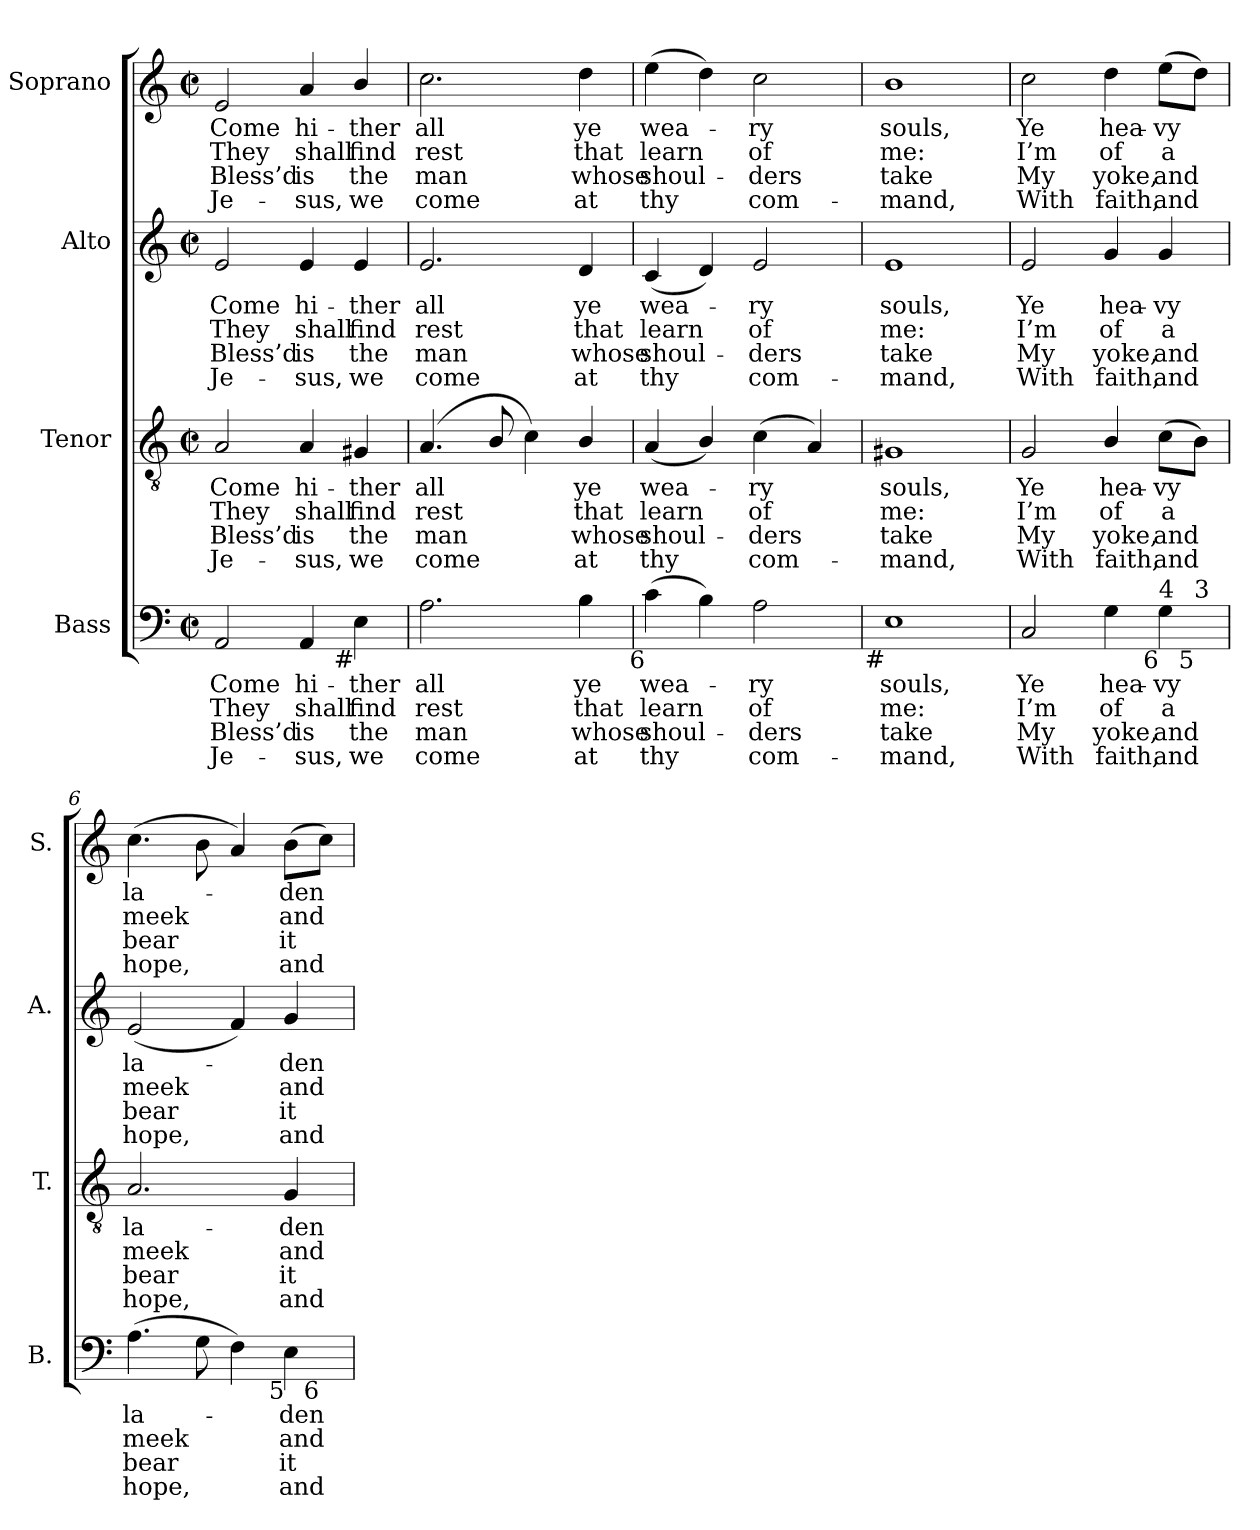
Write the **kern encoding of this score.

**kern	**text	**text	**text	**text	**kern	**text	**text	**text	**text	**kern	**text	**text	**text	**text	**kern	**text	**text	**text	**text
*part4	*part4	*part4	*part4	*part4	*part3	*part3	*part3	*part3	*part3	*part2	*part2	*part2	*part2	*part2	*part1	*part1	*part1	*part1	*part1
*staff4	*staff4	*staff4	*staff4	*staff4	*staff3	*staff3	*staff3	*staff3	*staff3	*staff2	*staff2	*staff2	*staff2	*staff2	*staff1	*staff1	*staff1	*staff1	*staff1
*I"Bass	*	*	*	*	*I"Tenor	*	*	*	*	*I"Alto	*	*	*	*	*I"Soprano	*	*	*	*
*I'B.	*	*	*	*	*I'T.	*	*	*	*	*I'A.	*	*	*	*	*I'S.	*	*	*	*
!!LO:PB:g=z
*clefF4	*	*	*	*	*clefGv2	*	*	*	*	*clefG2	*	*	*	*	*clefG2	*	*	*	*
*	*	*	*	*	*ITrd7c12	*	*	*	*	*	*	*	*	*	*	*	*	*	*
*k[]	*	*	*	*	*k[]	*	*	*	*	*k[]	*	*	*	*	*k[]	*	*	*	*
*a:	*	*	*	*	*a:	*	*	*	*	*a:	*	*	*	*	*a:	*	*	*	*
*M2/2	*	*	*	*	*M2/2	*	*	*	*	*M2/2	*	*	*	*	*M2/2	*	*	*	*
*met(c|)	*	*	*	*	*met(c|)	*	*	*	*	*met(c|)	*	*	*	*	*met(c|)	*	*	*	*
=1	=1	=1	=1	=1	=1	=1	=1	=1	=1	=1	=1	=1	=1	=1	=1	=1	=1	=1	=1
!	!LO:LY:b:color=#000000	!LO:LY:b:color=#000000	!LO:LY:b:color=#000000	!LO:LY:b:color=#000000	!	!	!	!	!	!	!	!	!	!	!	!	!	!	!
!	!	!	!	!	!	!LO:LY:b:color=#000000	!LO:LY:b:color=#000000	!LO:LY:b:color=#000000	!LO:LY:b:color=#000000	!	!	!	!	!	!	!	!	!	!
!	!	!	!	!	!	!	!	!	!	!	!LO:LY:b:color=#000000	!LO:LY:b:color=#000000	!LO:LY:b:color=#000000	!LO:LY:b:color=#000000	!	!	!	!	!
!	!	!	!	!	!	!	!	!	!	!	!	!	!	!	!	!LO:LY:b:color=#000000	!LO:LY:b:color=#000000	!LO:LY:b:color=#000000	!LO:LY:b:color=#000000
2AAi/	Come	They	Bless’d	Je-	2AAi/	Come	They	Bless’d	Je-	2ei/	Come	They	Bless’d	Je-	2ei/	Come	They	Bless’d	Je-
!	!LO:LY:b:color=#000000	!LO:LY:b:color=#000000	!LO:LY:b:color=#000000	!LO:LY:b:color=#000000	!	!	!	!	!	!	!	!	!	!	!	!	!	!	!
!	!	!	!	!	!	!LO:LY:b:color=#000000	!LO:LY:b:color=#000000	!LO:LY:b:color=#000000	!LO:LY:b:color=#000000	!	!	!	!	!	!	!	!	!	!
!	!	!	!	!	!	!	!	!	!	!	!LO:LY:b:color=#000000	!LO:LY:b:color=#000000	!LO:LY:b:color=#000000	!LO:LY:b:color=#000000	!	!	!	!	!
!	!	!	!	!	!	!	!	!	!	!	!	!	!	!	!	!LO:LY:b:color=#000000	!LO:LY:b:color=#000000	!LO:LY:b:color=#000000	!LO:LY:b:color=#000000
4AAi/	hi-	shall	-is	sus,	4AAi/	hi-	shall	-is	sus,	4ei/	hi-	shall	-is	sus,	4ai/	hi-	shall	-is	sus,
!	!LO:LY:b:color=#000000	!LO:LY:b:color=#000000	!LO:LY:b:color=#000000	!LO:LY:b:color=#000000	!	!	!	!	!	!	!	!	!	!	!	!	!	!	!
!	!	!	!	!	!	!LO:LY:b:color=#000000	!LO:LY:b:color=#000000	!LO:LY:b:color=#000000	!LO:LY:b:color=#000000	!	!	!	!	!	!	!	!	!	!
!	!	!	!	!	!	!	!	!	!	!	!LO:LY:b:color=#000000	!LO:LY:b:color=#000000	!LO:LY:b:color=#000000	!LO:LY:b:color=#000000	!	!	!	!	!
!LO:TX:b:rj:t=#	!	!	!	!	!	!	!	!	!	!	!	!	!	!	!	!	!	!	!
!	!	!	!	!	!	!	!	!	!	!	!	!	!	!	!	!LO:LY:b:color=#000000	!LO:LY:b:color=#000000	!LO:LY:b:color=#000000	!LO:LY:b:color=#000000
4Ei\	-ther	find	the	we	4GG#Xi/	-ther	find	the	we	4ei/	-ther	find	the	we	4bi/	-ther	find	the	we
=2	=2	=2	=2	=2	=2	=2	=2	=2	=2	=2	=2	=2	=2	=2	=2	=2	=2	=2	=2
!	!LO:LY:b:color=#000000	!LO:LY:b:color=#000000	!LO:LY:b:color=#000000	!LO:LY:b:color=#000000	!	!	!	!	!	!	!	!	!	!	!	!	!	!	!
!	!	!	!	!	!	!LO:LY:b:color=#000000	!LO:LY:b:color=#000000	!LO:LY:b:color=#000000	!LO:LY:b:color=#000000	!	!	!	!	!	!	!	!	!	!
!	!	!	!	!	!	!	!	!	!	!	!LO:LY:b:color=#000000	!LO:LY:b:color=#000000	!LO:LY:b:color=#000000	!LO:LY:b:color=#000000	!	!	!	!	!
!	!	!	!	!	!	!	!	!	!	!	!	!	!	!	!	!LO:LY:b:color=#000000	!LO:LY:b:color=#000000	!LO:LY:b:color=#000000	!LO:LY:b:color=#000000
2.Ai\	all	rest	man	come	(4.AAi/	all	rest	man	come	2.ei/	all	rest	man	come	2.cci\	all	rest	man	come
.	.	.	.	.	8BBi/	.	.	.	.	.	.	.	.	.	.	.	.	.	.
.	.	.	.	.	4Ci\)	.	.	.	.	.	.	.	.	.	.	.	.	.	.
!	!LO:LY:b:color=#000000	!LO:LY:b:color=#000000	!LO:LY:b:color=#000000	!LO:LY:b:color=#000000	!	!	!	!	!	!	!	!	!	!	!	!	!	!	!
!	!	!	!	!	!	!LO:LY:b:color=#000000	!LO:LY:b:color=#000000	!LO:LY:b:color=#000000	!LO:LY:b:color=#000000	!	!	!	!	!	!	!	!	!	!
!	!	!	!	!	!	!	!	!	!	!	!LO:LY:b:color=#000000	!LO:LY:b:color=#000000	!LO:LY:b:color=#000000	!LO:LY:b:color=#000000	!	!	!	!	!
!	!	!	!	!	!	!	!	!	!	!	!	!	!	!	!	!LO:LY:b:color=#000000	!LO:LY:b:color=#000000	!LO:LY:b:color=#000000	!LO:LY:b:color=#000000
4Bi\	ye	that	whose	at	4BBi/	ye	that	whose	at	4di/	ye	that	whose	at	4ddi\	ye	that	whose	at
=3	=3	=3	=3	=3	=3	=3	=3	=3	=3	=3	=3	=3	=3	=3	=3	=3	=3	=3	=3
!	!LO:LY:b:color=#000000	!LO:LY:b:color=#000000	!LO:LY:b:color=#000000	!LO:LY:b:color=#000000	!	!	!	!	!	!	!	!	!	!	!	!	!	!	!
!	!	!	!	!	!	!LO:LY:b:color=#000000	!LO:LY:b:color=#000000	!LO:LY:b:color=#000000	!LO:LY:b:color=#000000	!	!	!	!	!	!	!	!	!	!
!	!	!	!	!	!	!	!	!	!	!	!LO:LY:b:color=#000000	!LO:LY:b:color=#000000	!LO:LY:b:color=#000000	!LO:LY:b:color=#000000	!	!	!	!	!
!LO:TX:b:rj:t=6	!	!	!	!	!	!	!	!	!	!	!	!	!	!	!	!	!	!	!
!	!	!	!	!	!	!	!	!	!	!	!	!	!	!	!	!LO:LY:b:color=#000000	!LO:LY:b:color=#000000	!LO:LY:b:color=#000000	!LO:LY:b:color=#000000
(4ci\	wea-	learn	shoul-	-thy	(4AAi/	wea-	learn	shoul-	-thy	(4ci/	wea-	learn	shoul-	-thy	(4eei\	wea-	learn	shoul-	-thy
4Bi\)	.	.	.	.	4BBi/)	.	.	.	.	4di/)	.	.	.	.	4ddi\)	.	.	.	.
!	!LO:LY:b:color=#000000	!LO:LY:b:color=#000000	!LO:LY:b:color=#000000	!LO:LY:b:color=#000000	!	!	!	!	!	!	!	!	!	!	!	!	!	!	!
!	!	!	!	!	!	!LO:LY:b:color=#000000	!LO:LY:b:color=#000000	!LO:LY:b:color=#000000	!LO:LY:b:color=#000000	!	!	!	!	!	!	!	!	!	!
!	!	!	!	!	!	!	!	!	!	!	!LO:LY:b:color=#000000	!LO:LY:b:color=#000000	!LO:LY:b:color=#000000	!LO:LY:b:color=#000000	!	!	!	!	!
!	!	!	!	!	!	!	!	!	!	!	!	!	!	!	!	!LO:LY:b:color=#000000	!LO:LY:b:color=#000000	!LO:LY:b:color=#000000	!LO:LY:b:color=#000000
2Ai\	-ry	of	ders	com-	(4Ci\	-ry	of	ders	com-	2ei/	-ry	of	ders	com-	2cci\	-ry	of	ders	com-
.	.	.	.	.	4AAi/)	.	.	.	.	.	.	.	.	.	.	.	.	.	.
=4	=4	=4	=4	=4	=4	=4	=4	=4	=4	=4	=4	=4	=4	=4	=4	=4	=4	=4	=4
!	!LO:LY:b:color=#000000	!LO:LY:b:color=#000000	!LO:LY:b:color=#000000	!LO:LY:b:color=#000000	!	!	!	!	!	!	!	!	!	!	!	!	!	!	!
!	!	!	!	!	!	!LO:LY:b:color=#000000	!LO:LY:b:color=#000000	!LO:LY:b:color=#000000	!LO:LY:b:color=#000000	!	!	!	!	!	!	!	!	!	!
!	!	!	!	!	!	!	!	!	!	!	!LO:LY:b:color=#000000	!LO:LY:b:color=#000000	!LO:LY:b:color=#000000	!LO:LY:b:color=#000000	!	!	!	!	!
!LO:TX:b:rj:t=#	!	!	!	!	!	!	!	!	!	!	!	!	!	!	!	!	!	!	!
!	!	!	!	!	!	!	!	!	!	!	!	!	!	!	!	!LO:LY:b:color=#000000	!LO:LY:b:color=#000000	!LO:LY:b:color=#000000	!LO:LY:b:color=#000000
1Ei	souls,	me:	-take	mand,	1GG#Xi	souls,	me:	-take	mand,	1ei	souls,	me:	-take	mand,	1bi	souls,	me:	-take	mand,
=5	=5	=5	=5	=5	=5	=5	=5	=5	=5	=5	=5	=5	=5	=5	=5	=5	=5	=5	=5
!	!LO:LY:b:color=#000000	!LO:LY:b:color=#000000	!LO:LY:b:color=#000000	!LO:LY:b:color=#000000	!	!	!	!	!	!	!	!	!	!	!	!	!	!	!
!	!	!	!	!	!	!LO:LY:b:color=#000000	!LO:LY:b:color=#000000	!LO:LY:b:color=#000000	!LO:LY:b:color=#000000	!	!	!	!	!	!	!	!	!	!
!	!	!	!	!	!	!	!	!	!	!	!LO:LY:b:color=#000000	!LO:LY:b:color=#000000	!LO:LY:b:color=#000000	!LO:LY:b:color=#000000	!	!	!	!	!
!	!	!	!	!	!	!	!	!	!	!	!	!	!	!	!	!LO:LY:b:color=#000000	!LO:LY:b:color=#000000	!LO:LY:b:color=#000000	!LO:LY:b:color=#000000
*^	*	*	*	*	*	*	*	*	*	*	*	*	*	*	*	*	*	*	*
2Ci/	2..ryy	Ye	I’m	My	With	2GGi/	Ye	I’m	My	With	2ei/	Ye	I’m	My	With	2cci\	Ye	I’m	My	With
!	!	!LO:LY:b:color=#000000	!LO:LY:b:color=#000000	!LO:LY:b:color=#000000	!LO:LY:b:color=#000000	!	!	!	!	!	!	!	!	!	!	!	!	!	!	!
!	!	!	!	!	!	!	!LO:LY:b:color=#000000	!LO:LY:b:color=#000000	!LO:LY:b:color=#000000	!LO:LY:b:color=#000000	!	!	!	!	!	!	!	!	!	!
!	!	!	!	!	!	!	!	!	!	!	!	!LO:LY:b:color=#000000	!LO:LY:b:color=#000000	!LO:LY:b:color=#000000	!LO:LY:b:color=#000000	!	!	!	!	!
!	!	!	!	!	!	!	!	!	!	!	!	!	!	!	!	!	!LO:LY:b:color=#000000	!LO:LY:b:color=#000000	!LO:LY:b:color=#000000	!LO:LY:b:color=#000000
4Gi\	.	hea-	of	yoke,	faith,	4BBi/	hea-	of	yoke,	faith,	4gi/	hea-	of	yoke,	faith,	4ddi\	hea-	of	yoke,	faith,
!	!	!LO:LY:b:color=#000000	!LO:LY:b:color=#000000	!LO:LY:b:color=#000000	!LO:LY:b:color=#000000	!	!	!	!	!	!	!	!	!	!	!	!	!	!	!
!	!	!	!	!	!	!	!LO:LY:b:color=#000000	!LO:LY:b:color=#000000	!LO:LY:b:color=#000000	!LO:LY:b:color=#000000	!	!	!	!	!	!	!	!	!	!
!	!	!	!	!	!	!	!	!	!	!	!	!LO:LY:b:color=#000000	!LO:LY:b:color=#000000	!LO:LY:b:color=#000000	!LO:LY:b:color=#000000	!	!	!	!	!
!LO:TX:b:rj:t=6	!	!	!	!	!	!	!	!	!	!	!	!	!	!	!	!	!	!	!	!
!LO:TX:t=4	!	!	!	!	!	!	!	!	!	!	!	!	!	!	!	!	!	!	!	!
!	!	!	!	!	!	!	!	!	!	!	!	!	!	!	!	!	!LO:LY:b:color=#000000	!LO:LY:b:color=#000000	!LO:LY:b:color=#000000	!LO:LY:b:color=#000000
4Gi\	.	-vy	a	and	and	(8Ci\L	-vy	a	and	and	4gi/	-vy	a	and	and	(8eei\L	-vy	a	and	and
!	!LO:TX:b:rj:t=5	!	!	!	!	!	!	!	!	!	!	!	!	!	!	!	!	!	!	!
!	!LO:TX:t=3	!	!	!	!	!	!	!	!	!	!	!	!	!	!	!	!	!	!	!
.	8ryy	.	.	.	.	8BBi\J)	.	.	.	.	.	.	.	.	.	8ddi\J)	.	.	.	.
=6	=6	=6	=6	=6	=6	=6	=6	=6	=6	=6	=6	=6	=6	=6	=6	=6	=6	=6	=6	=6
!	!	!LO:LY:b:color=#000000	!LO:LY:b:color=#000000	!LO:LY:b:color=#000000	!LO:LY:b:color=#000000	!	!	!	!	!	!	!	!	!	!	!	!	!	!	!
!	!	!	!	!	!	!	!LO:LY:b:color=#000000	!LO:LY:b:color=#000000	!LO:LY:b:color=#000000	!LO:LY:b:color=#000000	!	!	!	!	!	!	!	!	!	!
!	!	!	!	!	!	!	!	!	!	!	!	!LO:LY:b:color=#000000	!LO:LY:b:color=#000000	!LO:LY:b:color=#000000	!LO:LY:b:color=#000000	!	!	!	!	!
!	!	!	!	!	!	!	!	!	!	!	!	!	!	!	!	!	!LO:LY:b:color=#000000	!LO:LY:b:color=#000000	!LO:LY:b:color=#000000	!LO:LY:b:color=#000000
(4.Ai\	2..ryy	la-	meek	bear	hope,	2.AAi/	la-	meek	bear	hope,	(2ei/	la-	meek	bear	hope,	(4.cci\	la-	meek	bear	hope,
8Gi\	.	.	.	.	.	.	.	.	.	.	.	.	.	.	.	8bi\	.	.	.	.
4Fi\)	.	.	.	.	.	.	.	.	.	.	4fi/)	.	.	.	.	4ai/)	.	.	.	.
!	!	!LO:LY:b:color=#000000	!LO:LY:b:color=#000000	!LO:LY:b:color=#000000	!LO:LY:b:color=#000000	!	!	!	!	!	!	!	!	!	!	!	!	!	!	!
!	!	!	!	!	!	!	!LO:LY:b:color=#000000	!LO:LY:b:color=#000000	!LO:LY:b:color=#000000	!LO:LY:b:color=#000000	!	!	!	!	!	!	!	!	!	!
!	!	!	!	!	!	!	!	!	!	!	!	!LO:LY:b:color=#000000	!LO:LY:b:color=#000000	!LO:LY:b:color=#000000	!LO:LY:b:color=#000000	!	!	!	!	!
!LO:TX:b:rj:t=5	!	!	!	!	!	!	!	!	!	!	!	!	!	!	!	!	!	!	!	!
!	!	!	!	!	!	!	!	!	!	!	!	!	!	!	!	!	!LO:LY:b:color=#000000	!LO:LY:b:color=#000000	!LO:LY:b:color=#000000	!LO:LY:b:color=#000000
4Ei\	.	-den	and	it	and	4GGi/	-den	and	it	and	4gi/	-den	and	it	and	(8bi\L	-den	and	it	and
!	!LO:TX:b:rj:t=6	!	!	!	!	!	!	!	!	!	!	!	!	!	!	!	!	!	!	!
.	8ryy	.	.	.	.	.	.	.	.	.	.	.	.	.	.	8cci\J)	.	.	.	.
*v	*v	*	*	*	*	*	*	*	*	*	*	*	*	*	*	*	*	*	*	*
=	=	=	=	=	=	=	=	=	=	=	=	=	=	=	=	=	=	=	=
*-	*-	*-	*-	*-	*-	*-	*-	*-	*-	*-	*-	*-	*-	*-	*-	*-	*-	*-	*-
